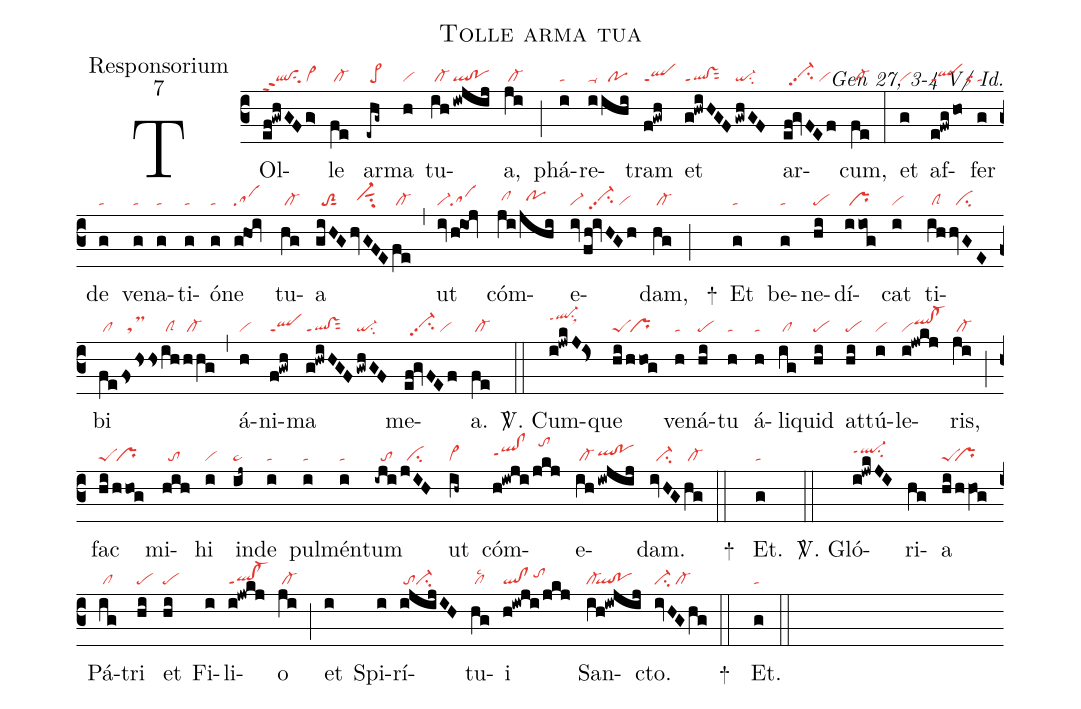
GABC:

name:Tolle arma tua;
office-part:Responsorium;
mode:7;
commentary:Gen 27, 3-4 V/ Id.;
nabc-lines:1;
%%
(c3)TOl(ef!gwhGFg>|qlppt2su2/vi>)le(fe|/cl-) ar(-ehg~|/pe>)ma(h|vi) tu(ih|/cl-|!iwjij|ql!po)a,(ji|/cl-) (;) phá(i|ta)re(i|ta-|ihi|//po)tram(f!gwh|qlppt1) et(g!hwiHGF|ql!vssut2ppt1|/gwhGF|qi-su2) ar(ef!gvFEf|//vi-hhpp2su2/vi)cum,(fe|/cl-) (:) et(g|vi) af(e!fwg/ho|qlppt1or)fer(g|ta) de(g|ta) ve(g|ta)na(g|ta)ti(g|ta)ó(g|ta)ne(g!hoi|sa) tu(hg|/cl-)a(giHG|//toS2sut1|hvGFE|//vi-hhsut1su2|fe|/cl-) (,) ut(iv|vi-|h!ioj|sa) cóm(ji|/clhh|/jhi|//pohh)e(iv|vi-|/fh!ivHGh|//vi-hhpp2su2/vi)dam,(hg|/cl-) (;)
+() Et(g|ta) be(g|ta)ne(hi|pe)dí(iiog|/pr)cat(i|vi) ti(ih|/clS|hvGE|//ci)bi(fe|/cl|fshss|//tsM|ih|/clS|hhg|/cl-) (,) á(h|vi)ni(f!gwh|qlppt1)ma(g!hwiHGF|ql!vsppt1sut2|/gwhGF|qi-su2) me(ef!gvFEf|//vi-hhpp2su2/vi)a.(fe|/cl-) (::)

<sp>V/</sp>. Cum(i!jwkJ!Is>|ql-hkppt1su1sux1)que(hi|peS|/hhog|/pr) ve(h|ta)ná(hi|pe)tu(h|ta) á(h|ta)li(ig|/cl)quid(hi|pe) at(hi|pe)tú(i|vi)le(i!jwkj|viqlhi!cl-hi)ris,(ji|/cl-) (;) fac(hi|peS|/hhog|/pr) mi(hih|//to)hi(i|vi) in(ij~|pe~)de(i|ta) pul(i|ta)mén(i|ta)tum(-iji|//to|jIH|//ci) ut(ih~|cl~) cóm(h!iwji|qlhh!clhhppt1|/jkj|//tohl)e(ih|/cl-|!iwjij|qlhh!pohh)dam.(ivHG|//ci-|hg|/cl-) (::)
+() Et.(g|ta) (::)

<sp>V/</sp>. Gló(i!jwkJI|ql-hippt1su2)ri(hg)a(hi/hhVO!g|peS``pr)
Pá(ig|/cl)tri(hi|pe) et(hi|pe) Fi(i)li(i!jwkj|ql!cl-ppt1)o(ji|/cl-) (;)
et(i) Spi(i)rí(i!@jijIH|/toci-)tu(hg|/cllsc2)i(h!iwji/jkj|ql!cl/tohi)
San(ih!iw!@jij|cl-``ql!po)cto.(ivHGhg|ci-/cl-) (::)
+() Et.(g|ta) (::)
